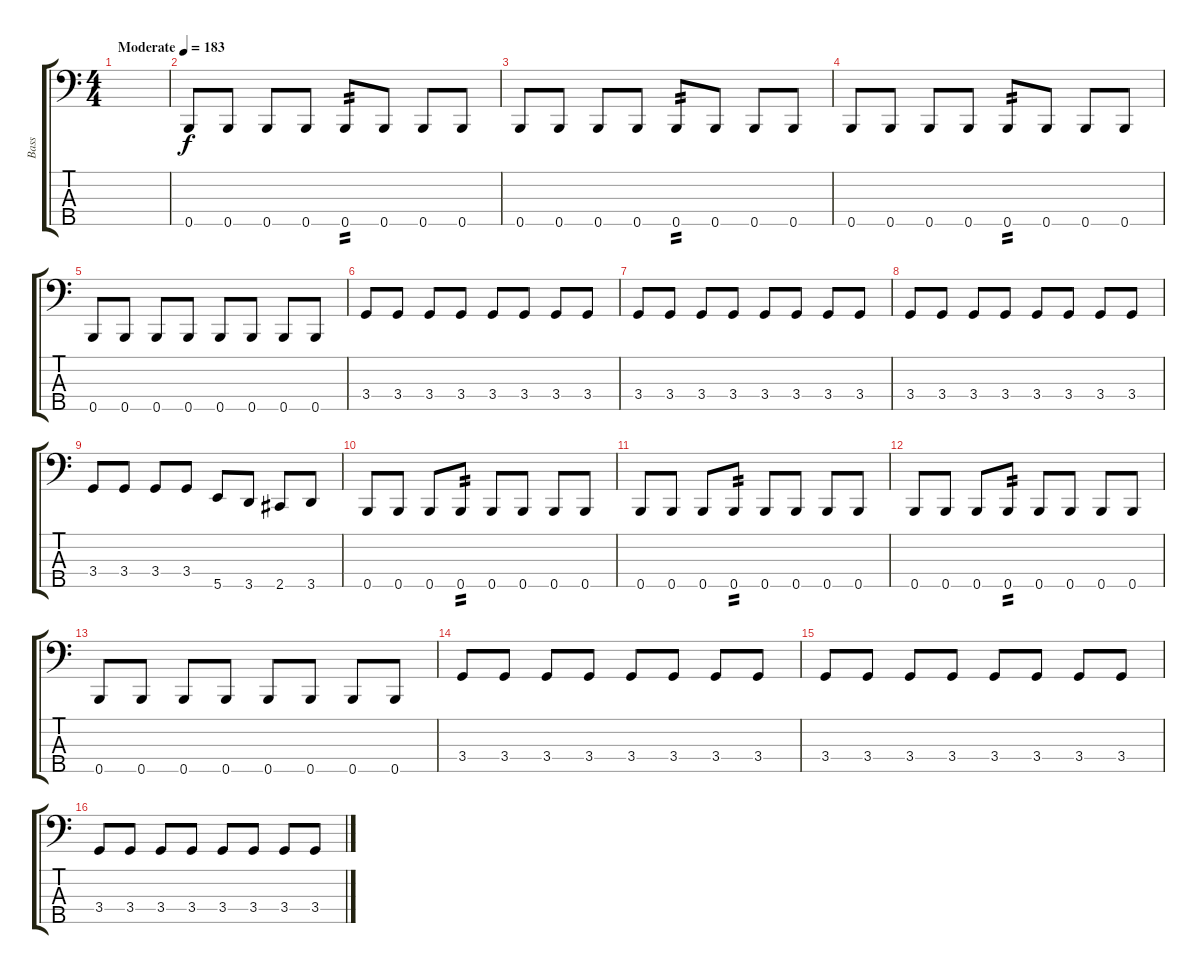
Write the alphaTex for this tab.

\track ("Bass" "Bass") {instrument electricbassfinger}
\staff {score tabs}
\tuning (G2 D2 A1 E1 B0) {hide}
\ts (4 4)
\tempo (183 "Moderate")
\clef f4
\ks c
|
0.5.8 0.5.8 0.5.8 0.5.8 0.5.8{tp 2} 0.5.8 0.5.8 0.5.8 |
0.5.8 0.5.8 0.5.8 0.5.8 0.5.8{tp 2} 0.5.8 0.5.8 0.5.8 |
0.5.8 0.5.8 0.5.8 0.5.8 0.5.8{tp 2} 0.5.8 0.5.8 0.5.8 |
0.5.8 0.5.8 0.5.8 0.5.8 0.5.8 0.5.8 0.5.8 0.5.8 |
3.4.8 3.4.8 3.4.8 3.4.8 3.4.8 3.4.8 3.4.8 3.4.8 |
3.4.8 3.4.8 3.4.8 3.4.8 3.4.8 3.4.8 3.4.8 3.4.8 |
3.4.8 3.4.8 3.4.8 3.4.8 3.4.8 3.4.8 3.4.8 3.4.8 |
3.4.8 3.4.8 3.4.8 3.4.8 5.5.8 3.5.8 2.5.8 3.5.8 |
0.5.8 0.5.8 0.5.8 0.5.8{tp 2} 0.5.8 0.5.8 0.5.8 0.5.8 |
0.5.8 0.5.8 0.5.8 0.5.8{tp 2} 0.5.8 0.5.8 0.5.8 0.5.8 |
0.5.8 0.5.8 0.5.8 0.5.8{tp 2} 0.5.8 0.5.8 0.5.8 0.5.8 |
0.5.8 0.5.8 0.5.8 0.5.8 0.5.8 0.5.8 0.5.8 0.5.8 |
3.4.8 3.4.8 3.4.8 3.4.8 3.4.8 3.4.8 3.4.8 3.4.8 |
3.4.8 3.4.8 3.4.8 3.4.8 3.4.8 3.4.8 3.4.8 3.4.8 |
3.4.8 3.4.8 3.4.8 3.4.8 3.4.8 3.4.8 3.4.8 3.4.8
